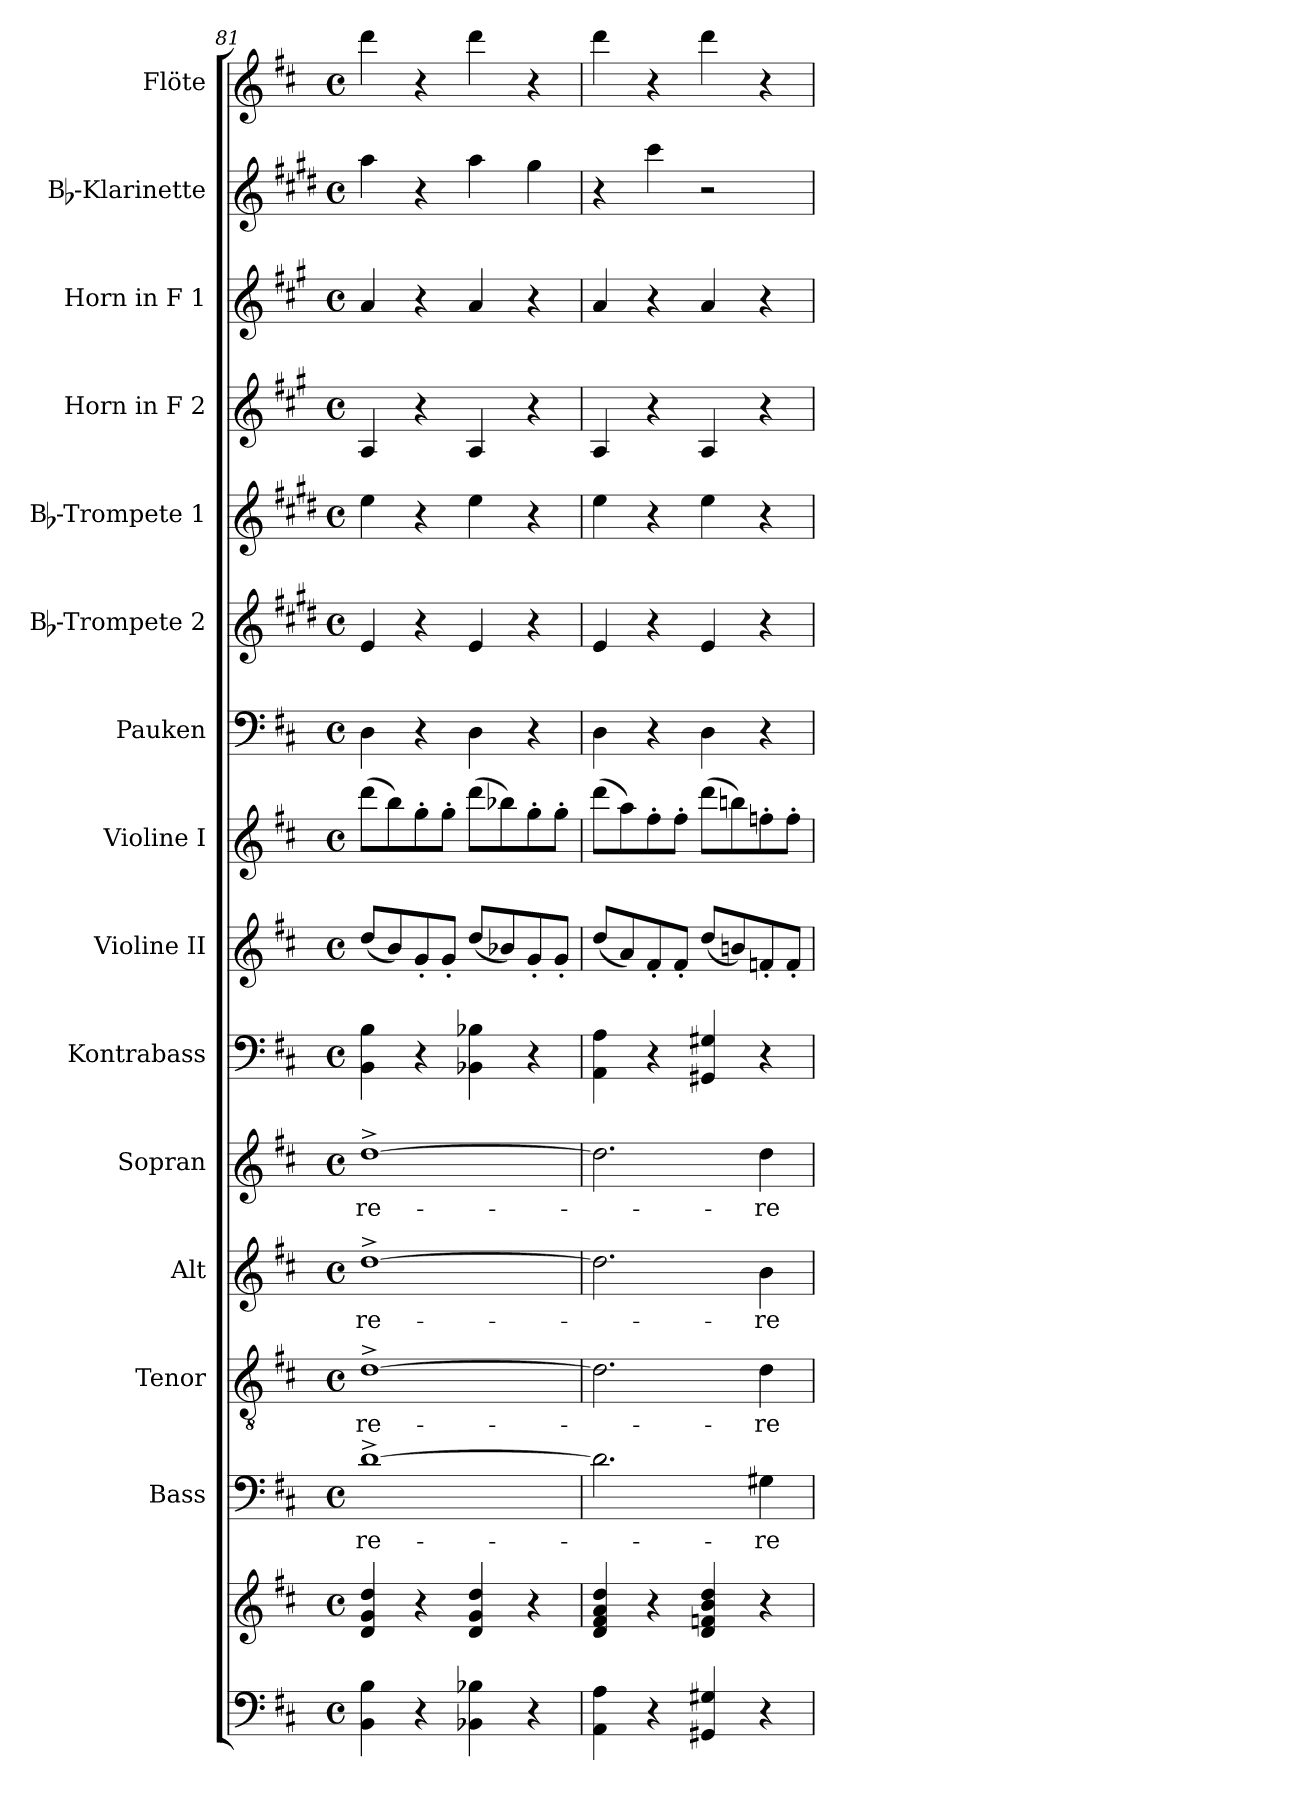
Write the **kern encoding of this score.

**kern	**kern	**kern	**text	**kern	**text	**kern	**text	**kern	**text	**kern	**kern	**kern	**kern	**kern	**kern	**kern	**kern	**kern	**kern
*part15	*part15	*part14	*part14	*part13	*part13	*part12	*part12	*part11	*part11	*part10	*part9	*part8	*part7	*part6	*part5	*part4	*part3	*part2	*part1
*staff16	*staff15	*staff14	*staff14	*staff13	*staff13	*staff12	*staff12	*staff11	*staff11	*staff10	*staff9	*staff8	*staff7	*staff6	*staff5	*staff4	*staff3	*staff2	*staff1
*	*	*I"Bass	*	*I"Tenor	*	*I"Alt	*	*I"Sopran	*	*I"Kontrabass	*I"Violine II	*I"Violine I	*I"Pauken	*I"Bb-Trompete 2	*I"Bb-Trompete 1	*I"Horn in F 2	*I"Horn in F 1	*I"Bb-Klarinette	*I"Flöte
*	*	*I'B.	*	*I'T.	*	*I'A.	*	*I'S.	*	*I'Kb.	*I'Vl. II	*I'Vl. I	*I'Pk.	*I'Bb Trp. 2	*I'Bb Trp. 1	*	*	*I'Bb Kl.	*I'Fl.
*clefF4	*clefG2	*clefF4	*	*clefGv2	*	*clefG2	*	*clefG2	*	*clefF4	*clefG2	*clefG2	*clefF4	*clefG2	*clefG2	*clefG2	*clefG2	*clefG2	*clefG2
*	*	*	*	*	*	*	*	*	*	*ITrd7c12	*	*	*	*ITrd1c2	*ITrd1c2	*ITrd4c7	*ITrd4c7	*ITrd1c2	*
*k[f#c#]	*k[f#c#]	*k[f#c#]	*	*k[f#c#]	*	*k[f#c#]	*	*k[f#c#]	*	*k[f#c#]	*k[f#c#]	*k[f#c#]	*k[f#c#]	*k[f#c#]	*k[f#c#]	*k[f#c#]	*k[f#c#]	*k[f#c#]	*k[f#c#]
*D:	*D:	*D:	*	*D:	*	*D:	*	*D:	*	*D:	*D:	*D:	*D:	*D:	*D:	*D:	*D:	*D:	*D:
*M4/4	*M4/4	*M4/4	*	*M4/4	*	*M4/4	*	*M4/4	*	*M4/4	*M4/4	*M4/4	*M4/4	*M4/4	*M4/4	*M4/4	*M4/4	*M4/4	*M4/4
*met(c)	*met(c)	*met(c)	*	*met(c)	*	*met(c)	*	*met(c)	*	*met(c)	*met(c)	*met(c)	*met(c)	*met(c)	*met(c)	*met(c)	*met(c)	*met(c)	*met(c)
=81	=81	=81	=81	=81	=81	=81	=81	=81	=81	=81	=81	=81	=81	=81	=81	=81	=81	=81	=81
!	!	!	!LO:LY:b	!	!LO:LY:b	!	!LO:LY:b	!	!LO:LY:b	!	!	!	!	!	!	!	!	!	!
4BB\ 4B\	4d/ 4g/ 4dd/	[1d^>	-re-	[1d^>	-re-	[1dd^>	-re-	[1dd^>	-re-	4BBB\ 4BB\	(<8dd/L	(>8ddd\L	4D\	4d/	4dd\	4D/	4d/	4gg\	4ddd\
.	.	.	.	.	.	.	.	.	.	.	8b/)	8bb\)	.	.	.	.	.	.	.
4r	4r	.	.	.	.	.	.	.	.	4r	8g'</	8gg'>\	4r	4r	4r	4r	4r	4r	4r
.	.	.	.	.	.	.	.	.	.	.	8g'</J	8gg'>\J	.	.	.	.	.	.	.
4BB-X\ 4B-X\	4d/ 4g/ 4dd/	.	.	.	.	.	.	.	.	4BBB-X\ 4BB-X\	(<8dd/L	(>8ddd\L	4D\	4d/	4dd\	4D/	4d/	4gg\	4ddd\
.	.	.	.	.	.	.	.	.	.	.	8b-X/)	8bb-X\)	.	.	.	.	.	.	.
4r	4r	.	.	.	.	.	.	.	.	4r	8g'</	8gg'>\	4r	4r	4r	4r	4r	4ff#\	4r
.	.	.	.	.	.	.	.	.	.	.	8g'</J	8gg'>\J	.	.	.	.	.	.	.
=82	=82	=82	=82	=82	=82	=82	=82	=82	=82	=82	=82	=82	=82	=82	=82	=82	=82	=82	=82
4AA\ 4A\	4d/ 4f#/ 4a/ 4dd/	2.d\]	.	2.d\]	.	2.dd\]	.	2.dd\]	.	4AAA\ 4AA\	(<8dd/L	(>8ddd\L	4D\	4d/	4dd\	4D/	4d/	4r	4ddd\
.	.	.	.	.	.	.	.	.	.	.	8a/)	8aa\)	.	.	.	.	.	.	.
4r	4r	.	.	.	.	.	.	.	.	4r	8f#'</	8ff#'>\	4r	4r	4r	4r	4r	4bb\	4r
.	.	.	.	.	.	.	.	.	.	.	8f#'</J	8ff#'>\J	.	.	.	.	.	.	.
4GG#X/ 4G#X/	4d/ 4fn/ 4b/ 4dd/	.	.	.	.	.	.	.	.	4GGG#X/ 4GG#X/	(<8dd/L	(>8ddd\L	4D\	4d/	4dd\	4D/	4d/	2r	4ddd\
.	.	.	.	.	.	.	.	.	.	.	8bn/)	8bbn\)	.	.	.	.	.	.	.
!	!	!	!LO:LY:b	!	!LO:LY:b	!	!LO:LY:b	!	!LO:LY:b	!	!	!	!	!	!	!	!	!	!
4r	4r	4G#X\	-re	4d\	-re	4b\	-re	4dd\	-re	4r	8fn'</	8ffn'>\	4r	4r	4r	4r	4r	.	4r
.	.	.	.	.	.	.	.	.	.	.	8f'</J	8ff'>\J	.	.	.	.	.	.	.
=	=	=	=	=	=	=	=	=	=	=	=	=	=	=	=	=	=	=	=
*-	*-	*-	*-	*-	*-	*-	*-	*-	*-	*-	*-	*-	*-	*-	*-	*-	*-	*-	*-
